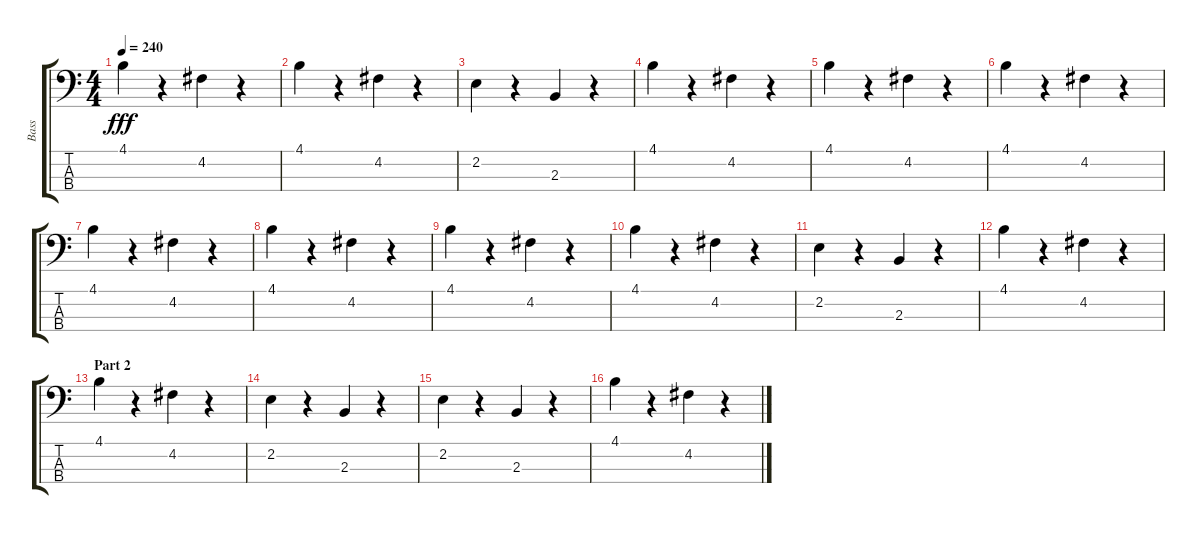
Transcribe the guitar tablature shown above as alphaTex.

\track ("Bass" "Bass") {instrument acousticbass}
\staff {score tabs}
\tuning (G2 D2 A1 E1) {hide}
\ts (4 4)
\tempo 240
\clef f4
\ks c
4.1.4{dy fff} r.4 4.2.4 r.4 |
4.1.4 r.4 4.2.4 r.4 |
2.2.4 r.4 2.3.4 r.4 |
4.1.4 r.4 4.2.4 r.4 |
4.1.4 r.4 4.2.4 r.4 |
4.1.4 r.4 4.2.4 r.4 |
4.1.4 r.4 4.2.4 r.4 |
4.1.4 r.4 4.2.4 r.4 |
4.1.4 r.4 4.2.4 r.4 |
4.1.4 r.4 4.2.4 r.4 |
2.2.4 r.4 2.3.4 r.4 |
4.1.4 r.4 4.2.4 r.4 |
\section ("" "Part 2")
4.1.4 r.4 4.2.4 r.4 |
2.2.4 r.4 2.3.4 r.4 |
2.2.4 r.4 2.3.4 r.4 |
4.1.4 r.4 4.2.4 r.4
